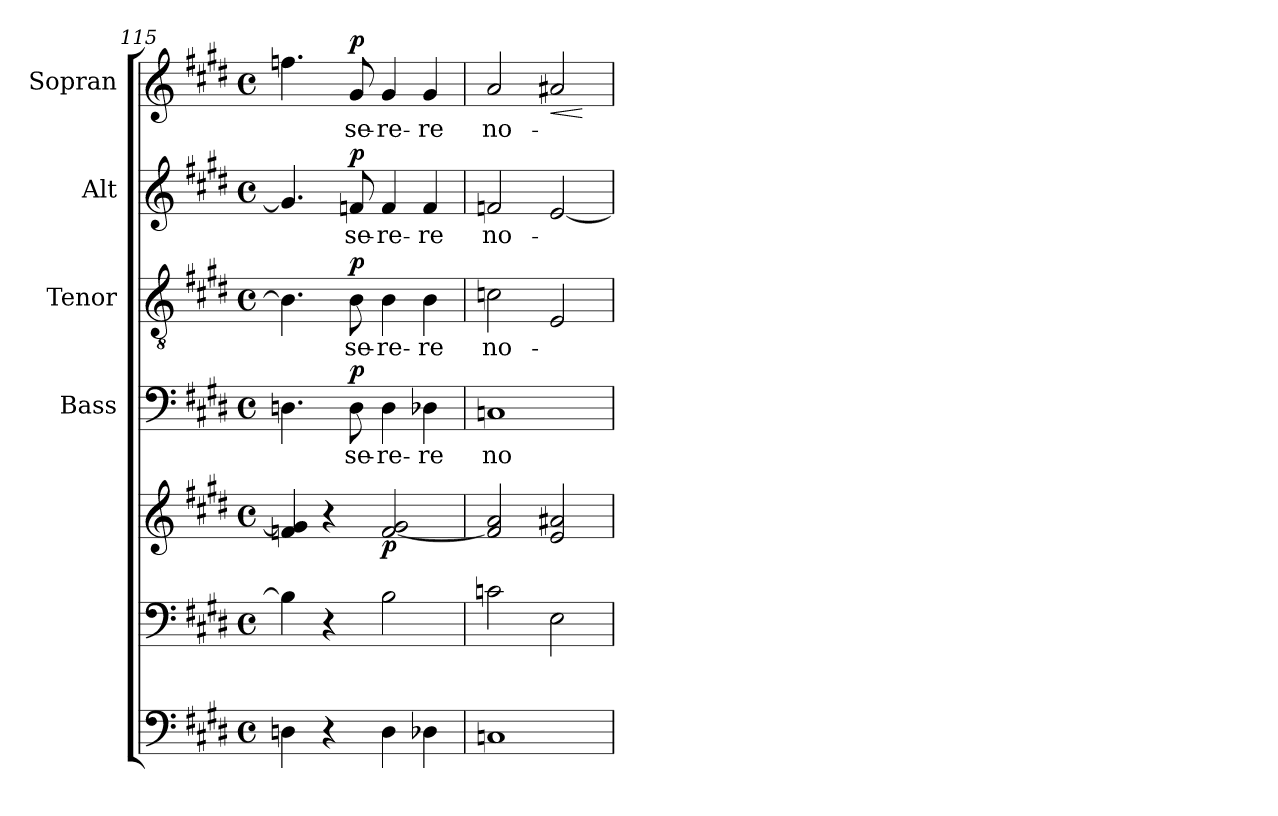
**kern	**kern	**kern	**dynam	**kern	**text	**dynam	**kern	**text	**dynam	**kern	**text	**dynam	**kern	**text	**dynam
*part6	*part5	*part5	*part5	*part4	*part4	*part4	*part3	*part3	*part3	*part2	*part2	*part2	*part1	*part1	*part1
*staff7	*staff6	*staff5	*staff5/6	*staff4	*staff4	*staff4	*staff3	*staff3	*staff3	*staff2	*staff2	*staff2	*staff1	*staff1	*staff1
*	*	*	*	*I"Bass	*	*	*I"Tenor	*	*	*I"Alt	*	*	*I"Sopran	*	*
*	*	*	*	*I'B.	*	*	*I'T.	*	*	*I'A.	*	*	*I'S.	*	*
*clefF4	*clefF4	*clefG2	*	*clefF4	*	*	*clefGv2	*	*	*clefG2	*	*	*clefG2	*	*
*ITrd7c12	*	*	*	*	*	*	*	*	*	*	*	*	*	*	*
*k[f#c#g#d#]	*k[f#c#g#d#]	*k[f#c#g#d#]	*	*k[f#c#g#d#]	*	*	*k[f#c#g#d#]	*	*	*k[f#c#g#d#]	*	*	*k[f#c#g#d#]	*	*
*E:	*E:	*E:	*	*E:	*	*	*E:	*	*	*E:	*	*	*E:	*	*
*M4/4	*M4/4	*M4/4	*	*M4/4	*	*	*M4/4	*	*	*M4/4	*	*	*M4/4	*	*
*met(c)	*met(c)	*met(c)	*	*met(c)	*	*	*met(c)	*	*	*met(c)	*	*	*met(c)	*	*
=115	=115	=115	=115	=115	=115	=115	=115	=115	=115	=115	=115	=115	=115	=115	=115
4DDn\	4B\]	4fn/ 4g#/]	.	4.Dn\	.	.	4.B\]	.	.	4.g#/]	.	.	4.ffn\	.	.
4r	4r	4r	.	.	.	.	.	.	.	.	.	.	.	.	.
!	!	!	!	!	!LO:LY:b	!LO:DY:a	!	!LO:LY:b	!LO:DY:a	!	!LO:LY:b	!LO:DY:a	!	!LO:LY:b	!LO:DY:a
.	.	.	.	8D\	-se-	p	8B\	-se-	p	8fn/	-se-	p	8g#/	-se-	p
!	!	!	!LO:DY:b	!	!LO:LY:b	!	!	!LO:LY:b	!	!	!LO:LY:b	!	!	!LO:LY:b	!
4DD\	2B\	[2f/ 2g#/	p	4D\	-re-	.	4B\	-re-	.	4f/	-re-	.	4g#/	-re-	.
!	!	!	!	!	!LO:LY:b	!	!	!LO:LY:b	!	!	!LO:LY:b	!	!	!LO:LY:b	!
4DD-X\	.	.	.	4D-X\	-re	.	4B\	-re	.	4f/	-re	.	4g#/	-re	.
=116	=116	=116	=116	=116	=116	=116	=116	=116	=116	=116	=116	=116	=116	=116	=116
!	!	!	!	!	!LO:LY:b	!	!	!LO:LY:b	!	!	!LO:LY:b	!	!	!LO:LY:b	!
1CCn	2cn\	2f/] 2a/	.	1Cn	no-	.	2cn\	no-	.	2fn/	no-	.	2a/	no-	.
!	!	!	!	!	!	!	!	!	!	!	!	!	!	!	!LO:HP:b
.	2E\	2e/ 2a#X/	.	.	.	.	2E/	.	.	[2e/	.	.	2a#X/	.	<
.	.	.	.	.	.	.	.	.	.	.	.	.	.	.	[
=	=	=	=	=	=	=	=	=	=	=	=	=	=	=	=
*-	*-	*-	*-	*-	*-	*-	*-	*-	*-	*-	*-	*-	*-	*-	*-
